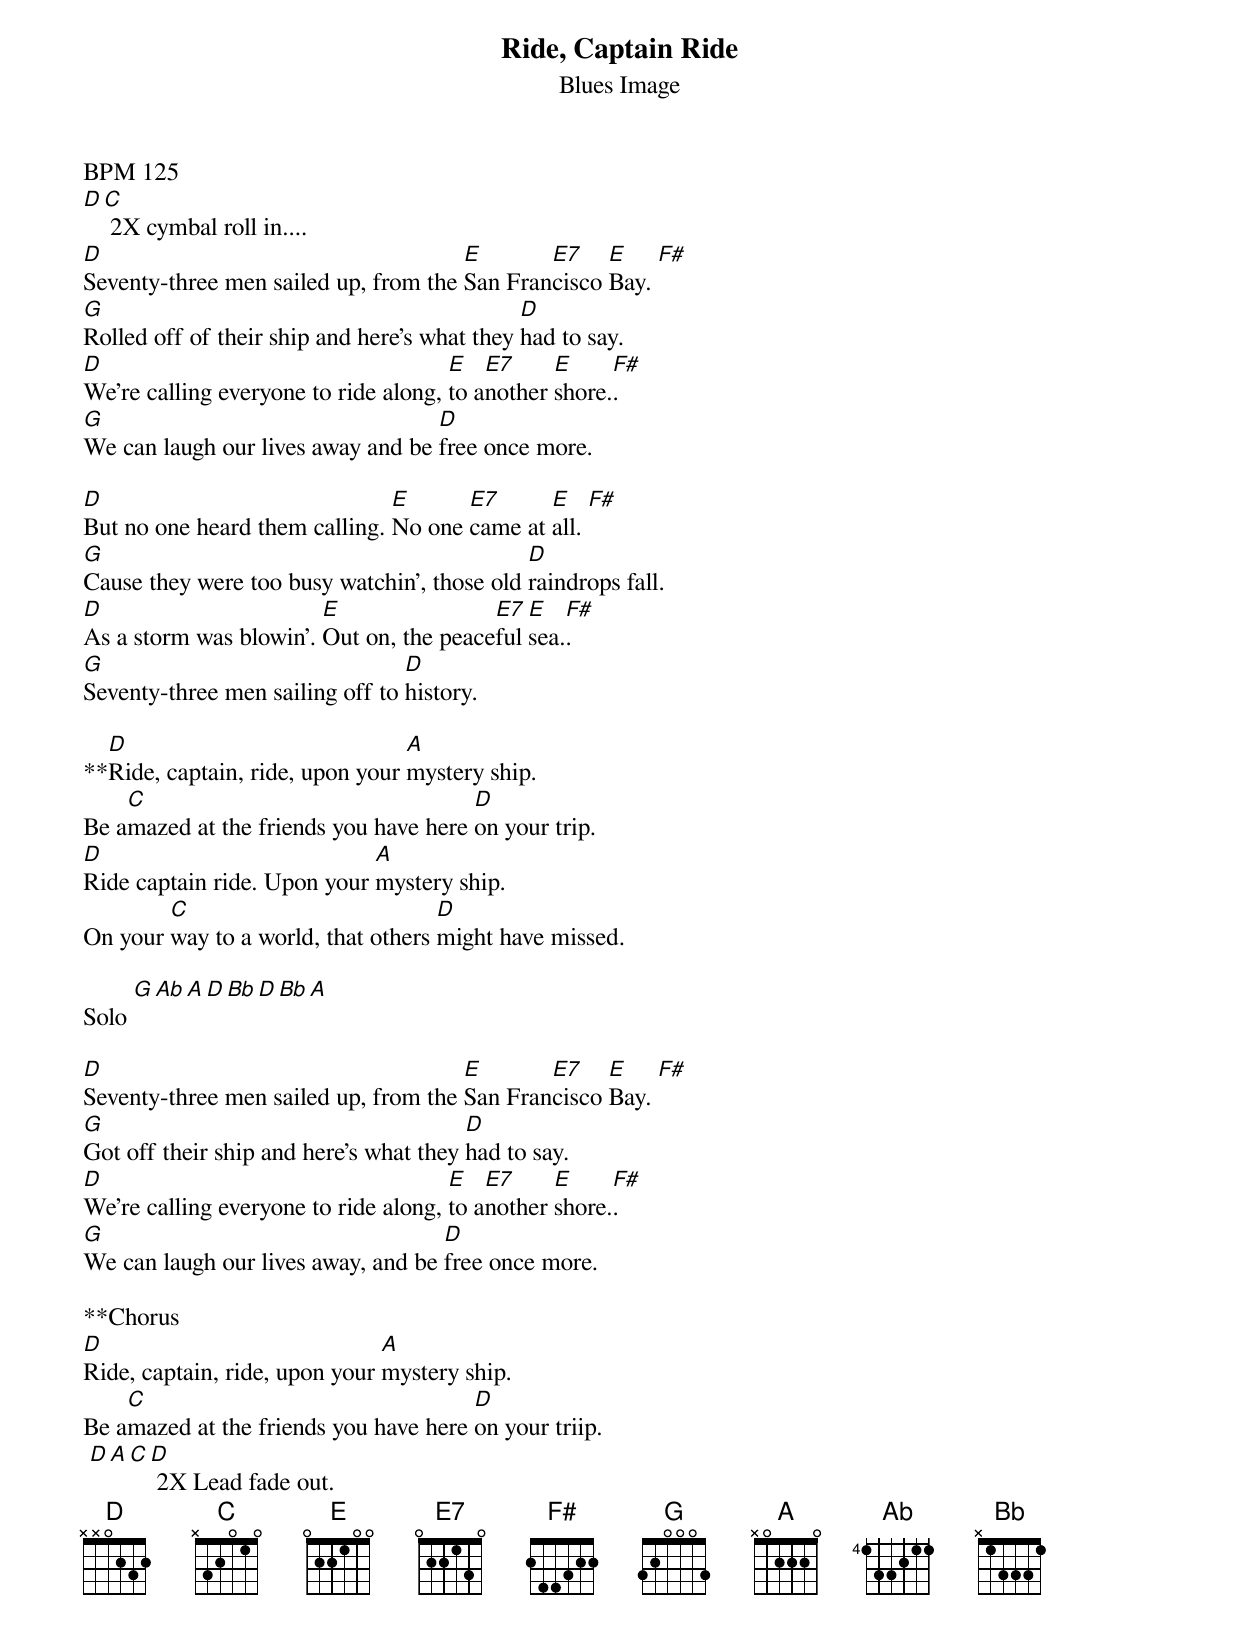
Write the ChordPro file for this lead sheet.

{title: Ride, Captain Ride}
{subtitle:Blues Image}

BPM 125
[D][C] 2X cymbal roll in....
[D]Seventy-three men sailed up, from the [E]San Fran[E7]cisco [E]Bay. [F#]
[G]Rolled off of their ship and here's what they [D]had to say.
[D]We're calling everyone to ride along, [E]to a[E7]nother [E]shore.[F#].
[G]We can laugh our lives away and be [D]free once more.

[D]But no one heard them calling. [E]No one [E7]came at [E]all. [F#]
[G]Cause they were too busy watchin', those old [D]raindrops fall.
[D]As a storm was blowin'. [E]Out on, the peace[E7]ful [E]sea.[F#].
[G]Seventy-three men sailing off to [D]history.

**[D]Ride, captain, ride, upon your [A]mystery ship.
Be a[C]mazed at the friends you have here [D]on your trip.
[D]Ride captain ride. Upon your [A]mystery ship.
On your [C]way to a world, that others [D]might have missed.

Solo [G][Ab][A][D][Bb][D][Bb][A]

[D]Seventy-three men sailed up, from the [E]San Fran[E7]cisco [E]Bay. [F#]
[G]Got off their ship and here's what they [D]had to say.
[D]We're calling everyone to ride along, [E]to a[E7]nother [E]shore.[F#].
[G]We can laugh our lives away, and be [D]free once more.

**Chorus
[D]Ride, captain, ride, upon your [A]mystery ship.
Be a[C]mazed at the friends you have here [D]on your triip.
 [D][A][C][D] 2X Lead fade out.
